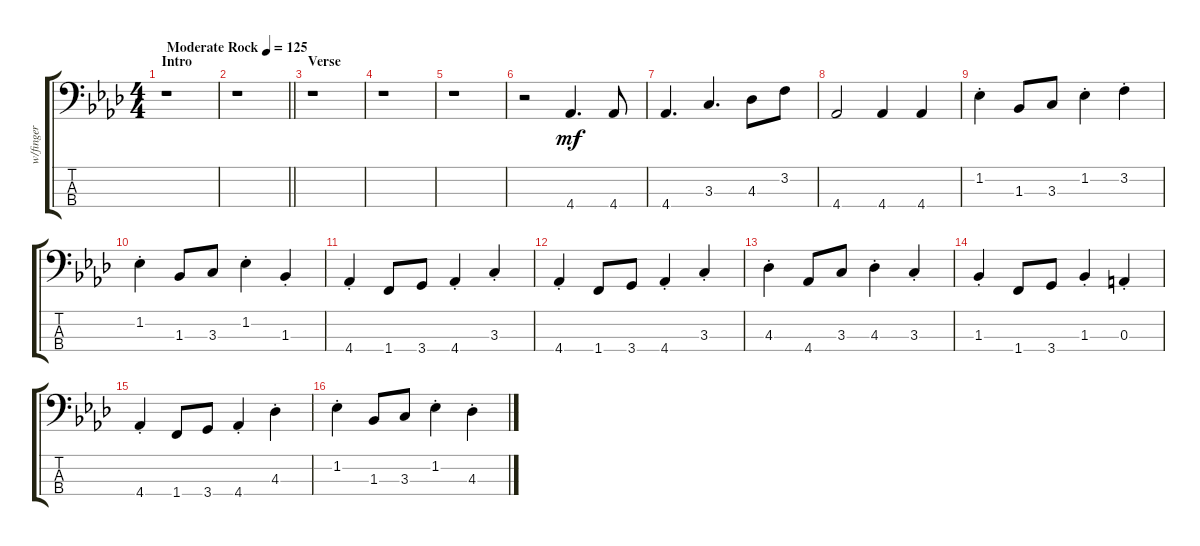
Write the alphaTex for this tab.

\track ("w/finger" "w/finger") {instrument electricbassfinger}
\staff {score tabs}
\tuning (G2 D2 A1 E1) {hide}
\ts (4 4)
\section ("" "Intro")
\tempo (125 "Moderate Rock")
\clef f4
\ks ab
r.1{dy mf instrument electricbassfinger} |
\barLineRight lightlight
r.1 |
\section ("" "Verse")
r.1 |
r.1 |
r.1 |
r.2 4.4.4{d} 4.4.8 |
4.4.4{d} 3.3.4{d} 4.3.8 3.2.8 |
4.4.2 4.4.4 4.4.4 |
1.2{st}.4 1.3.8 3.3.8 1.2{st}.4 3.2{st}.4 |
1.2{st}.4 1.3.8 3.3.8 1.2{st}.4 1.3{st}.4 |
4.4{st}.4 1.4.8 3.4.8 4.4{st}.4 3.3{st}.4 |
4.4{st}.4 1.4.8 3.4.8 4.4{st}.4 3.3{st}.4 |
4.3{st}.4 4.4.8 3.3.8 4.3{st}.4 3.3{st}.4 |
1.3{st}.4 1.4.8 3.4.8 1.3{st}.4 0.3{st}.4 |
4.4{st}.4 1.4.8 3.4.8 4.4{st}.4 4.3{st}.4 |
1.2{st}.4 1.3.8 3.3.8 1.2{st}.4 4.3{st}.4
